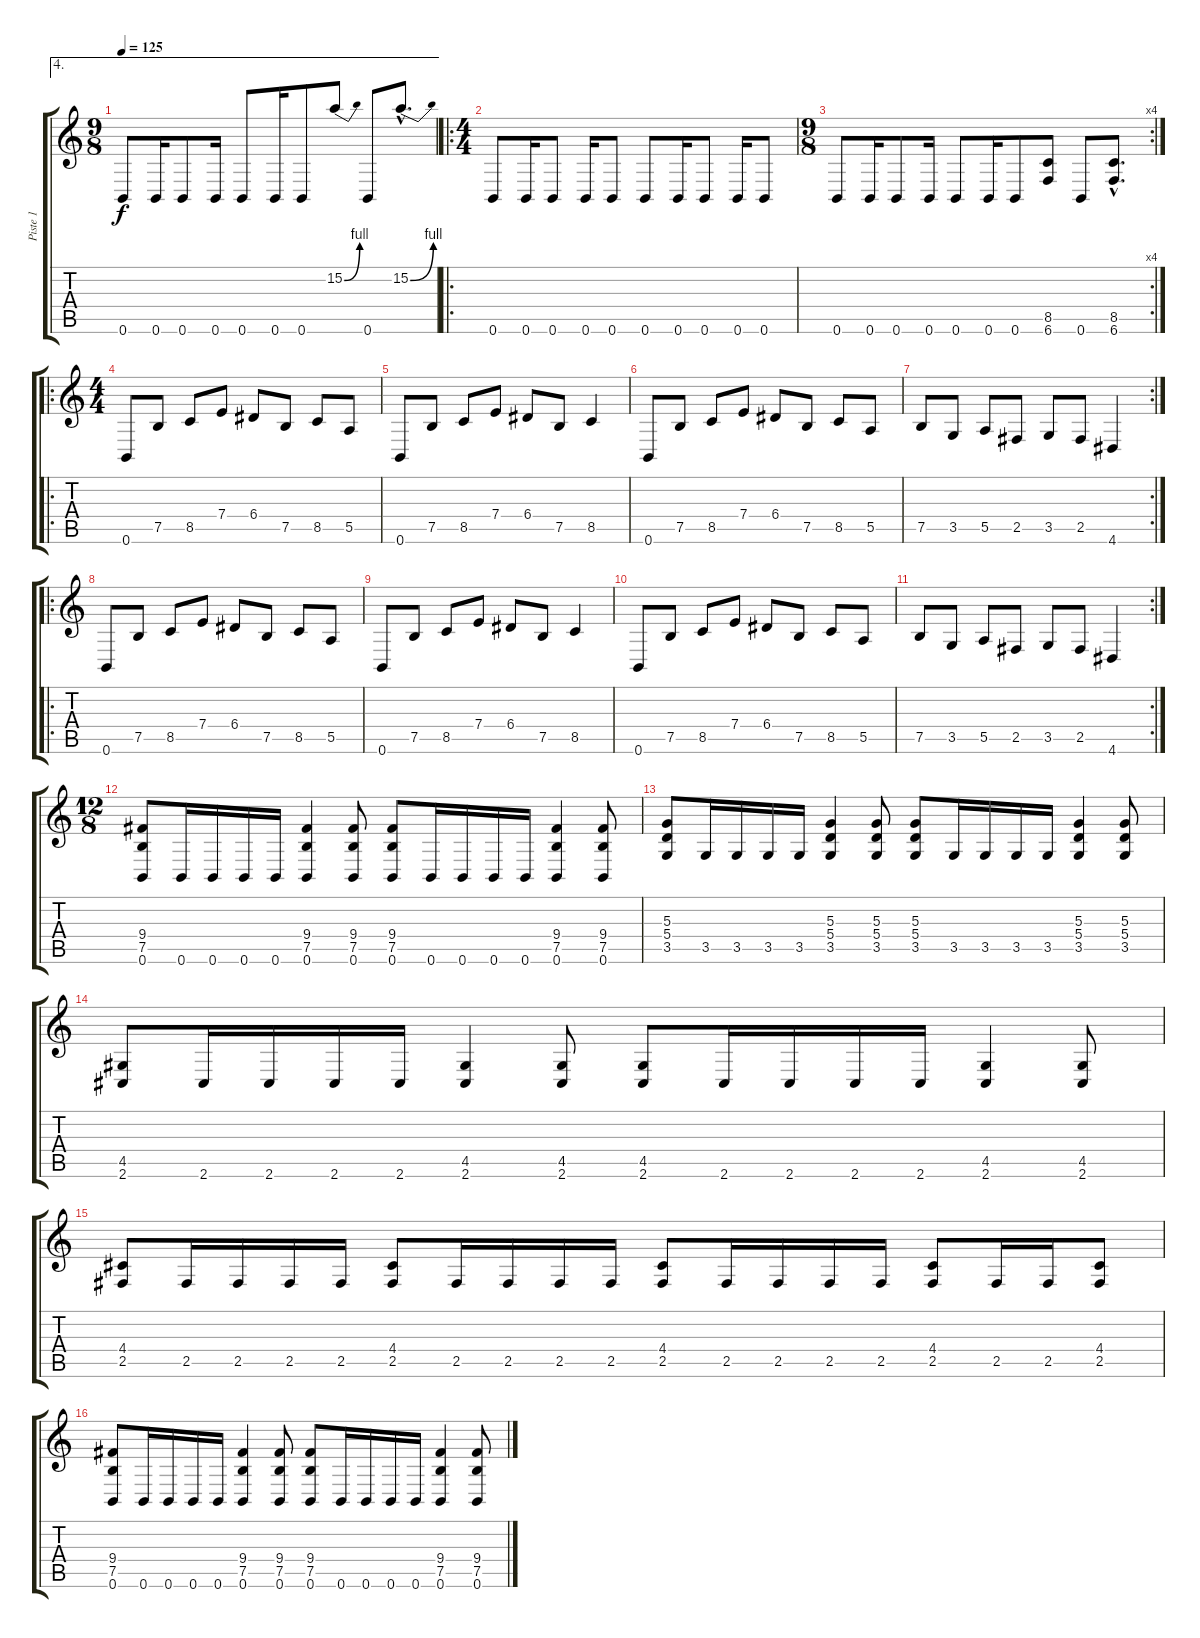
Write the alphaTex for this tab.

\track ("Piste 1" "Piste 1") {instrument distortionguitar}
\staff {score tabs}
\tuning (B3 Gb3 D3 A2 E2 B1) {hide}
\ae 4
\ts (9 8)
\tempo 125
\clef g2
\ks c
0.6.8{dy f} 0.6.16 0.6.8 0.6.16 0.6.8 0.6.16 0.6.8 15.2{be (bend 0 0 60 4)}.8 0.6.8 15.2{be (bend 0 0 60 4) hac}.8{d} |
\ro
\ts (4 4)
0.6.8 0.6.16 0.6.8 0.6.16 0.6.8 0.6.8 0.6.16 0.6.8 0.6.16 0.6.8 |
\rc 4
\ts (9 8)
0.6.8 0.6.16 0.6.8 0.6.16 0.6.8 0.6.16 0.6.8 (8.5 6.6).8 0.6.8 (8.5{hac} 6.6{hac}).8{d} |
\ro
\ts (4 4)
0.6.8 7.5.8 8.5.8 7.4.8 6.4.8 7.5.8 8.5.8 5.5.8 |
0.6.8 7.5.8 8.5.8 7.4.8 6.4.8 7.5.8 8.5.4 |
0.6.8 7.5.8 8.5.8 7.4.8 6.4.8 7.5.8 8.5.8 5.5.8 |
\rc 2
7.5.8 3.5.8 5.5.8 2.5.8 3.5.8 2.5.8 4.6.4 |
\ro
0.6.8 7.5.8 8.5.8 7.4.8 6.4.8 7.5.8 8.5.8 5.5.8 |
0.6.8 7.5.8 8.5.8 7.4.8 6.4.8 7.5.8 8.5.4 |
0.6.8 7.5.8 8.5.8 7.4.8 6.4.8 7.5.8 8.5.8 5.5.8 |
\rc 2
7.5.8 3.5.8 5.5.8 2.5.8 3.5.8 2.5.8 4.6.4 |
\ts (12 8)
(9.4 7.5 0.6).8 0.6.16 0.6.16 0.6.16 0.6.16 (9.4 7.5 0.6).4 (9.4 7.5 0.6).8 (9.4 7.5 0.6).8 0.6.16 0.6.16 0.6.16 0.6.16 (9.4 7.5 0.6).4 (9.4 7.5 0.6).8 |
(5.3 5.4 3.5).8 3.5.16 3.5.16 3.5.16 3.5.16 (5.3 5.4 3.5).4 (5.3 5.4 3.5).8 (5.3 5.4 3.5).8 3.5.16 3.5.16 3.5.16 3.5.16 (5.3 5.4 3.5).4 (5.3 5.4 3.5).8 |
(4.5 2.6).8 2.6.16 2.6.16 2.6.16 2.6.16 (4.5 2.6).4 (4.5 2.6).8 (4.5 2.6).8 2.6.16 2.6.16 2.6.16 2.6.16 (4.5 2.6).4 (4.5 2.6).8 |
(4.4 2.5).8 2.5.16 2.5.16 2.5.16 2.5.16 (4.4 2.5).8 2.5.16 2.5.16 2.5.16 2.5.16 (4.4 2.5).8 2.5.16 2.5.16 2.5.16 2.5.16 (4.4 2.5).8 2.5.16 2.5.16 (4.4 2.5).8 |
(9.4 7.5 0.6).8 0.6.16 0.6.16 0.6.16 0.6.16 (9.4 7.5 0.6).4 (9.4 7.5 0.6).8 (9.4 7.5 0.6).8 0.6.16 0.6.16 0.6.16 0.6.16 (9.4 7.5 0.6).4 (9.4 7.5 0.6).8
